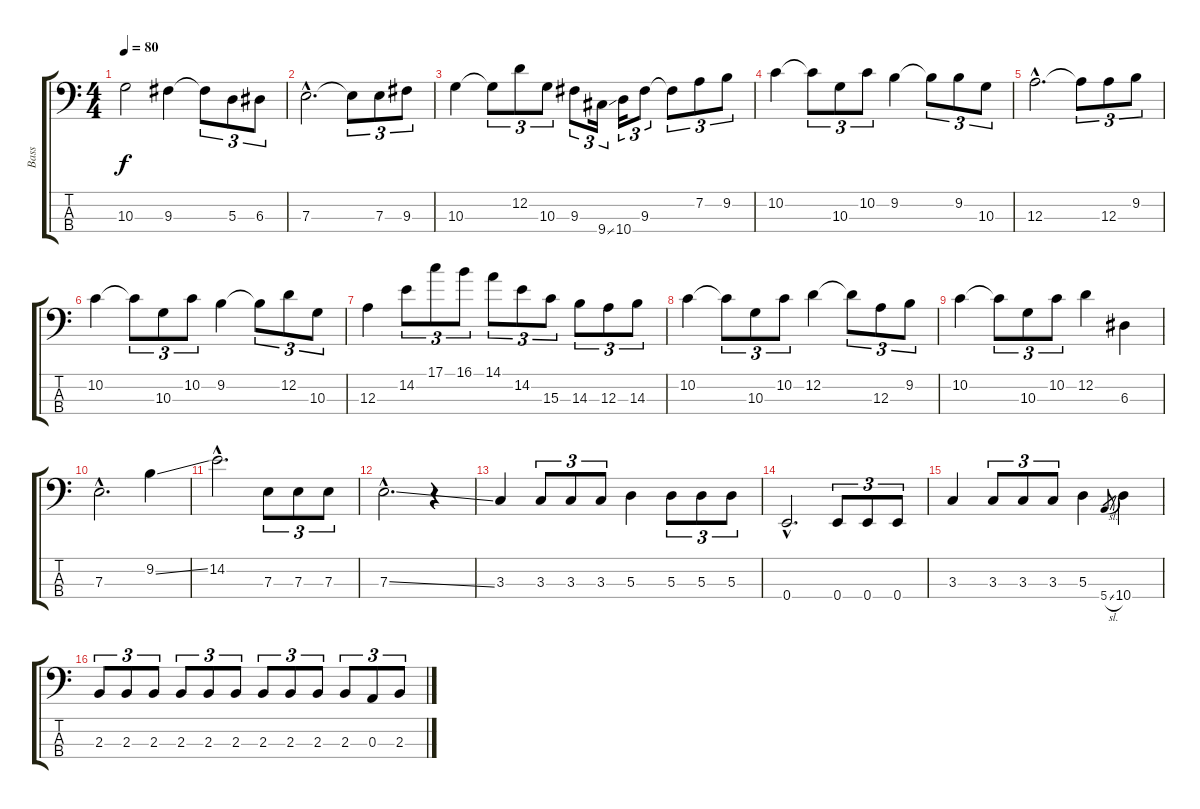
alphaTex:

\track ("Bass" "Bass") {instrument electricbasspick}
\staff {score tabs}
\tuning (G2 D2 A1 E1) {hide}
\ts (4 4)
\tempo 80
\clef f4
\ks c
10.3.2{dy f} 9.3.4 9.3{t}.8{tu (3 2)} 5.3.8{tu (3 2)} 6.3.8{tu (3 2)} |
7.3{hac}.2{d} 7.3{t}.8{tu (3 2)} 7.3.8{tu (3 2)} 9.3.8{tu (3 2)} |
10.3.4 10.3{t}.8{tu (3 2)} 12.2.8{tu (3 2)} 10.3.8{tu (3 2)} 9.3.8{tu (3 2)} 9.4{ss}.16{tu (3 2)} 10.4.16{tu (3 2)} 9.3.8{tu (3 2)} 9.3{t}.8{tu (3 2)} 7.2.8{tu (3 2)} 9.2.8{tu (3 2)} |
10.2.4 10.2{t}.8{tu (3 2)} 10.3.8{tu (3 2)} 10.2.8{tu (3 2)} 9.2.4 9.2{t}.8{tu (3 2)} 9.2.8{tu (3 2)} 10.3.8{tu (3 2)} |
12.3{hac}.2{d} 12.3{t}.8{tu (3 2)} 12.3.8{tu (3 2)} 9.2.8{tu (3 2)} |
10.2.4 10.2{t}.8{tu (3 2)} 10.3.8{tu (3 2)} 10.2.8{tu (3 2)} 9.2.4 9.2{t}.8{tu (3 2)} 12.2.8{tu (3 2)} 10.3.8{tu (3 2)} |
12.3.4 14.2.8{tu (3 2)} 17.1.8{tu (3 2)} 16.1.8{tu (3 2)} 14.1.8{tu (3 2)} 14.2.8{tu (3 2)} 15.3.8{tu (3 2)} 14.3.8{tu (3 2)} 12.3.8{tu (3 2)} 14.3.8{tu (3 2)} |
10.2.4 10.2{t}.8{tu (3 2)} 10.3.8{tu (3 2)} 10.2.8{tu (3 2)} 12.2.4 12.2{t}.8{tu (3 2)} 12.3.8{tu (3 2)} 9.2.8{tu (3 2)} |
10.2.4 10.2{t}.8{tu (3 2)} 10.3.8{tu (3 2)} 10.2.8{tu (3 2)} 12.2.4 6.3.4 |
7.3{hac}.2{d} 9.2{ss}.4 |
14.2{hac}.2{d} 7.3.8{tu (3 2)} 7.3.8{tu (3 2)} 7.3.8{tu (3 2)} |
7.3{ss hac}.2{d} r.4 |
3.3.4 3.3.8{tu (3 2)} 3.3.8{tu (3 2)} 3.3.8{tu (3 2)} 5.3.4 5.3.8{tu (3 2)} 5.3.8{tu (3 2)} 5.3.8{tu (3 2)} |
0.4{hac}.2{d} 0.4.8{tu (3 2)} 0.4.8{tu (3 2)} 0.4.8{tu (3 2)} |
3.3.4 3.3.8{tu (3 2)} 3.3.8{tu (3 2)} 3.3.8{tu (3 2)} 5.3.4 5.4{sl}.8{gr} 10.4.4 |
2.3.8{tu (3 2)} 2.3.8{tu (3 2)} 2.3.8{tu (3 2)} 2.3.8{tu (3 2)} 2.3.8{tu (3 2)} 2.3.8{tu (3 2)} 2.3.8{tu (3 2)} 2.3.8{tu (3 2)} 2.3.8{tu (3 2)} 2.3.8{tu (3 2)} 0.3.8{tu (3 2)} 2.3.8{tu (3 2)}
